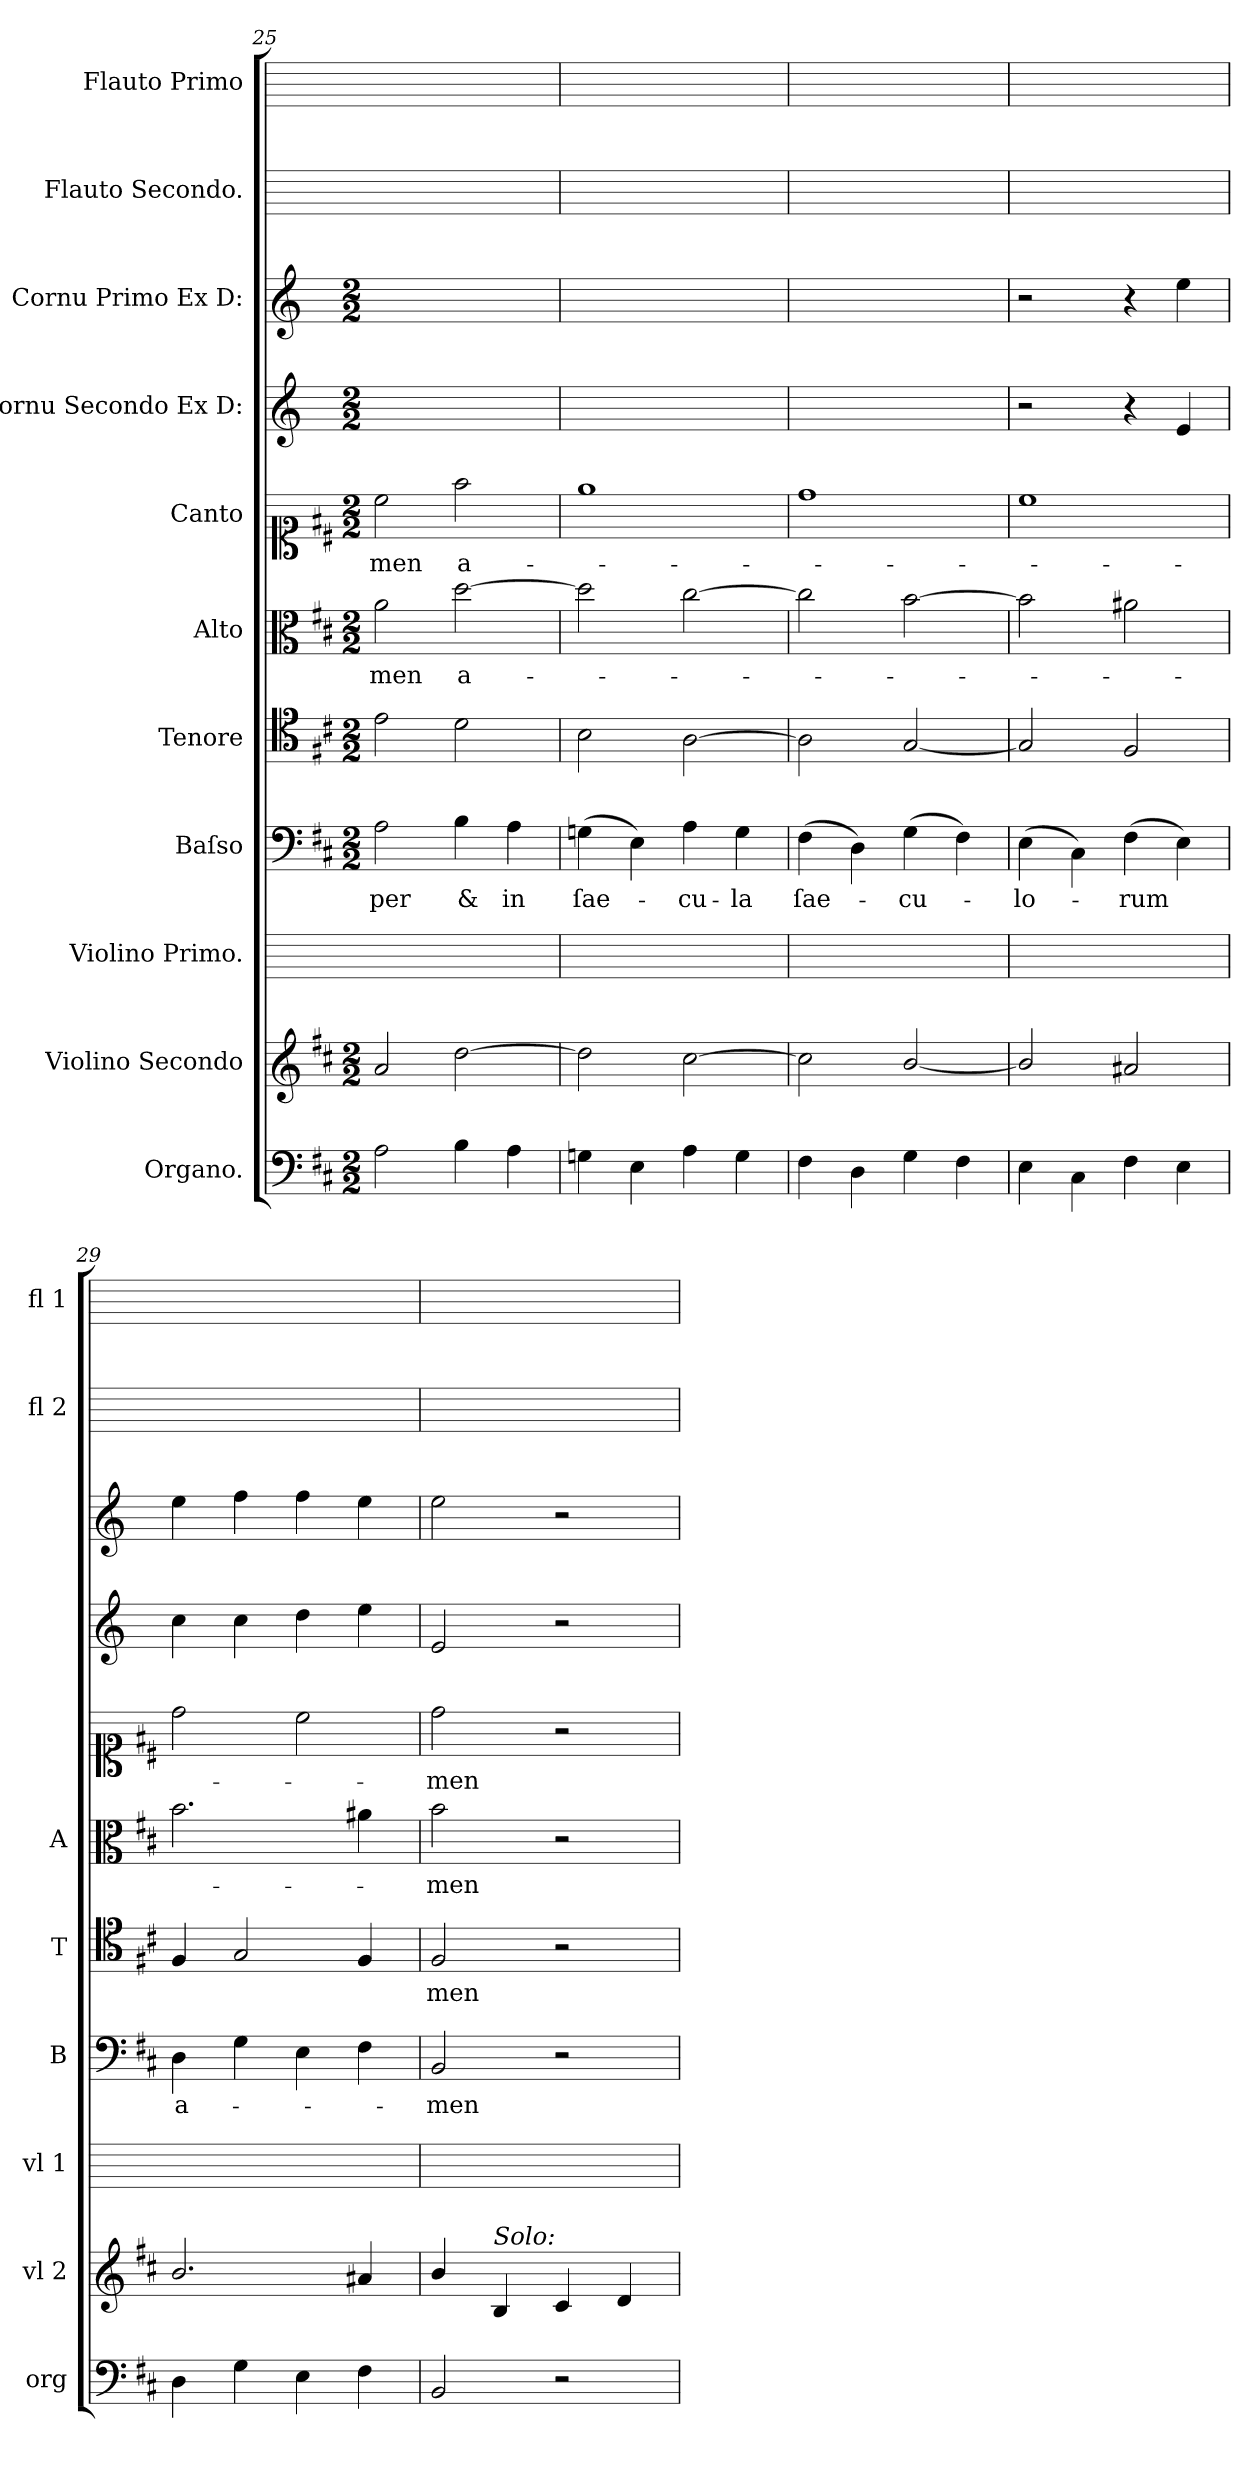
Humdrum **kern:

**kern	**kern	**kern	**kern	**text	**kern	**text	**kern	**text	**kern	**text	**kern	**kern	**kern	**kern
*part11	*part10	*part9	*part8	*part8	*part7	*part7	*part6	*part6	*part5	*part5	*part4	*part3	*part2	*part1
*staff11	*staff10	*staff9	*staff8	*staff8	*staff7	*staff7	*staff6	*staff6	*staff5	*staff5	*staff4	*staff3	*staff2	*staff1
*I"Organo.	*I"Violino Secondo	*I"Violino Primo.	*I"Baſso	*	*I"Tenore	*	*I"Alto	*	*I"Canto	*	*I"Cornu Secondo Ex D:	*I"Cornu Primo Ex D:	*I"Flauto Secondo.	*I"Flauto Primo
*I'org	*I'vl 2	*I'vl 1	*I'B	*	*I'T	*	*I'A	*	*	*	*	*	*I'fl 2	*I'fl 1
*clefF4	*clefG2	*	*clefF4	*	*clefC4	*	*clefC3	*	*clefC1	*	*clefG2	*clefG2	*	*
*	*	*	*	*	*	*	*	*	*	*	*ITrd6c10	*ITrd6c10	*	*
*k[f#c#]	*k[f#c#]	*	*k[f#c#]	*	*k[f#c#]	*	*k[f#c#]	*	*k[f#c#]	*	*k[f#c#]	*k[f#c#]	*	*
*M2/2	*M2/2	*	*M2/2	*	*M2/2	*	*M2/2	*	*M2/2	*	*M2/2	*M2/2	*	*
=25	=25	=25	=25	=25	=25	=25	=25	=25	=25	=25	=25	=25	=25	=25
2A\	2a/	1ryy	2A\	-per	2e\	.	2a\	-men	2cc#\	-men	1ryy	1ryy	1ryy	1ryy
4B\	[2dd\	.	4B\	&	2d\	.	[2dd\	a-	2ff#\	a-	.	.	.	.
4A\	.	.	4A\	in	.	.	.	.	.	.	.	.	.	.
=26	=26	=26	=26	=26	=26	=26	=26	=26	=26	=26	=26	=26	=26	=26
4Gn\	2dd\]	1ryy	(4Gn\	ſae-	2B\	.	2dd\]	.	1ee	.	1ryy	1ryy	1ryy	1ryy
4E\	.	.	4E\)	.	.	.	.	.	.	.	.	.	.	.
4A\	[2cc#\	.	4A\	-cu-	[2A\	.	[2cc#\	.	.	.	.	.	.	.
4G\	.	.	4G\	-la	.	.	.	.	.	.	.	.	.	.
=27	=27	=27	=27	=27	=27	=27	=27	=27	=27	=27	=27	=27	=27	=27
4F#\	2cc#\]	1ryy	(4F#\	ſae-	2A\]	.	2cc#\]	.	1dd	.	1ryy	1ryy	1ryy	1ryy
4D\	.	.	4D\)	.	.	.	.	.	.	.	.	.	.	.
4G\	[2b/	.	(4G\	-cu-	[2G/	.	[2b\	.	.	.	.	.	.	.
4F#\	.	.	4F#\)	.	.	.	.	.	.	.	.	.	.	.
=28	=28	=28	=28	=28	=28	=28	=28	=28	=28	=28	=28	=28	=28	=28
4E\	2b/]	1ryy	(4E\	-lo-	2G/]	.	2b\]	.	1cc#	.	2r	2r	1ryy	1ryy
4C#\	.	.	4C#\)	.	.	.	.	.	.	.	.	.	.	.
4F#\	2a#X/	.	(4F#\	-rum	2F#/	.	2a#X\	.	.	.	4r	4r	.	.
4E\	.	.	4E\)	.	.	.	.	.	.	.	4F#/	4f#\	.	.
=29	=29	=29	=29	=29	=29	=29	=29	=29	=29	=29	=29	=29	=29	=29
4D\	2.b/	1ryy	4D\	a-	4F#/	.	2.b\	.	2dd\	.	4d\	4f#\	1ryy	1ryy
4G\	.	.	4G\	.	2G/	.	.	.	.	.	4d\	4g\	.	.
4E\	.	.	4E\	.	.	.	.	.	2cc#\	.	4e\	4g\	.	.
4F#\	4a#X/	.	4F#\	.	4F#/	.	4a#X\	.	.	.	4f#\	4f#\	.	.
=30	=30	=30	=30	=30	=30	=30	=30	=30	=30	=30	=30	=30	=30	=30
2BB/	4b/	1ryy	2BB/	-men	2F#/	-men	2b\	-men	2dd\	-men	2F#/	2f#\	1ryy	1ryy
!	!LO:TX:a:i:t=Solo&colon;	!	!	!	!	!	!	!	!	!	!	!	!	!
.	4B/	.	.	.	.	.	.	.	.	.	.	.	.	.
2r	4c#/	.	2r	.	2r	.	2r	.	2r	.	2r	2r	.	.
.	4d/	.	.	.	.	.	.	.	.	.	.	.	.	.
=	=	=	=	=	=	=	=	=	=	=	=	=	=	=
*-	*-	*-	*-	*-	*-	*-	*-	*-	*-	*-	*-	*-	*-	*-
